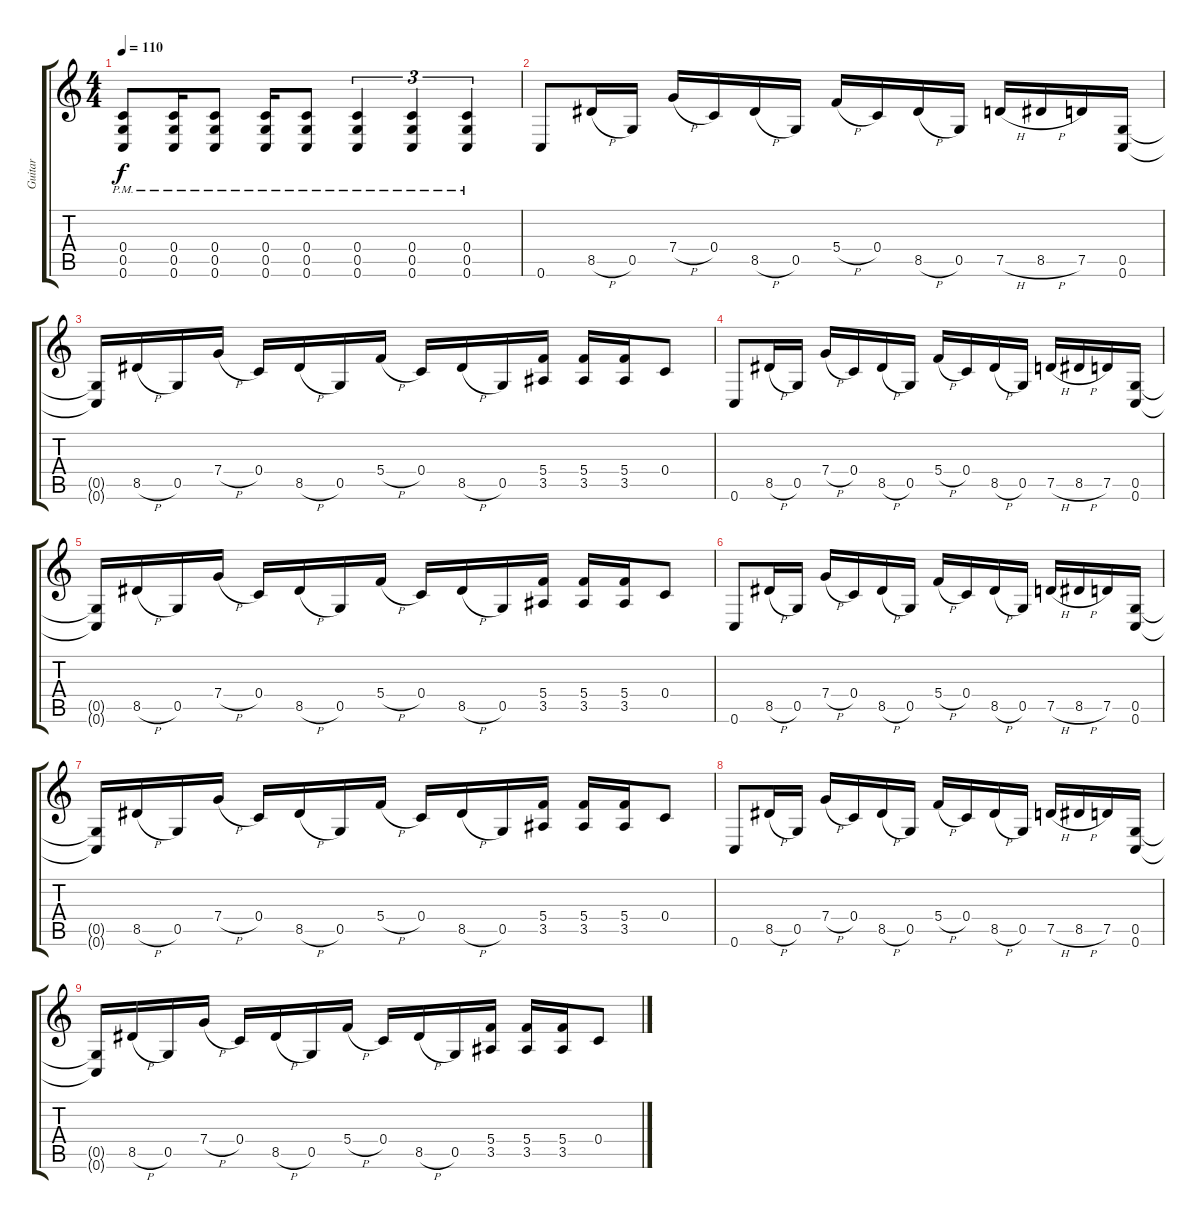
\track ("Guitar" "Guitar") {instrument distortionguitar}
\staff {score tabs}
\tuning (D4 A3 F3 C3 G2 C2) {hide}
\ts (4 4)
\tempo 110
\clef g2
\ks c
(0.4{pm} 0.5{pm} 0.6{pm}).8{dy f} (0.4{pm} 0.5{pm} 0.6{pm}).16 (0.4{pm} 0.5{pm} 0.6{pm}).8 (0.4{pm} 0.5{pm} 0.6{pm}).16 (0.4{pm} 0.5{pm} 0.6{pm}).8 (0.4{pm} 0.5{pm} 0.6{pm}).4{tu (3 2)} (0.4{pm} 0.5{pm} 0.6{pm}).4{tu (3 2)} (0.4{pm} 0.5{pm} 0.6{pm}).4{tu (3 2)} |
0.6.8 8.5{h}.16 0.5.16 7.4{h}.16 0.4.16 8.5{h}.16 0.5.16 5.4{h}.16 0.4.16 8.5{h}.16 0.5.16 7.5{h}.16 8.5{h}.16 7.5.16 (0.5 0.6).16 |
(0.5{t} 0.6{t}).16 8.5{h}.16 0.5.16 7.4{h}.16 0.4.16 8.5{h}.16 0.5.16 5.4{h}.16 0.4.16 8.5{h}.16 0.5.16 (5.4 3.5).16 (5.4 3.5).16 (5.4 3.5).16 0.4.8 |
0.6.8 8.5{h}.16 0.5.16 7.4{h}.16 0.4.16 8.5{h}.16 0.5.16 5.4{h}.16 0.4.16 8.5{h}.16 0.5.16 7.5{h}.16 8.5{h}.16 7.5.16 (0.5 0.6).16 |
(0.5{t} 0.6{t}).16 8.5{h}.16 0.5.16 7.4{h}.16 0.4.16 8.5{h}.16 0.5.16 5.4{h}.16 0.4.16 8.5{h}.16 0.5.16 (5.4 3.5).16 (5.4 3.5).16 (5.4 3.5).16 0.4.8 |
0.6.8 8.5{h}.16 0.5.16 7.4{h}.16 0.4.16 8.5{h}.16 0.5.16 5.4{h}.16 0.4.16 8.5{h}.16 0.5.16 7.5{h}.16 8.5{h}.16 7.5.16 (0.5 0.6).16 |
(0.5{t} 0.6{t}).16 8.5{h}.16 0.5.16 7.4{h}.16 0.4.16 8.5{h}.16 0.5.16 5.4{h}.16 0.4.16 8.5{h}.16 0.5.16 (5.4 3.5).16 (5.4 3.5).16 (5.4 3.5).16 0.4.8 |
0.6.8 8.5{h}.16 0.5.16 7.4{h}.16 0.4.16 8.5{h}.16 0.5.16 5.4{h}.16 0.4.16 8.5{h}.16 0.5.16 7.5{h}.16 8.5{h}.16 7.5.16 (0.5 0.6).16 |
(0.5{t} 0.6{t}).16 8.5{h}.16 0.5.16 7.4{h}.16 0.4.16 8.5{h}.16 0.5.16 5.4{h}.16 0.4.16 8.5{h}.16 0.5.16 (5.4 3.5).16 (5.4 3.5).16 (5.4 3.5).16 0.4.8
